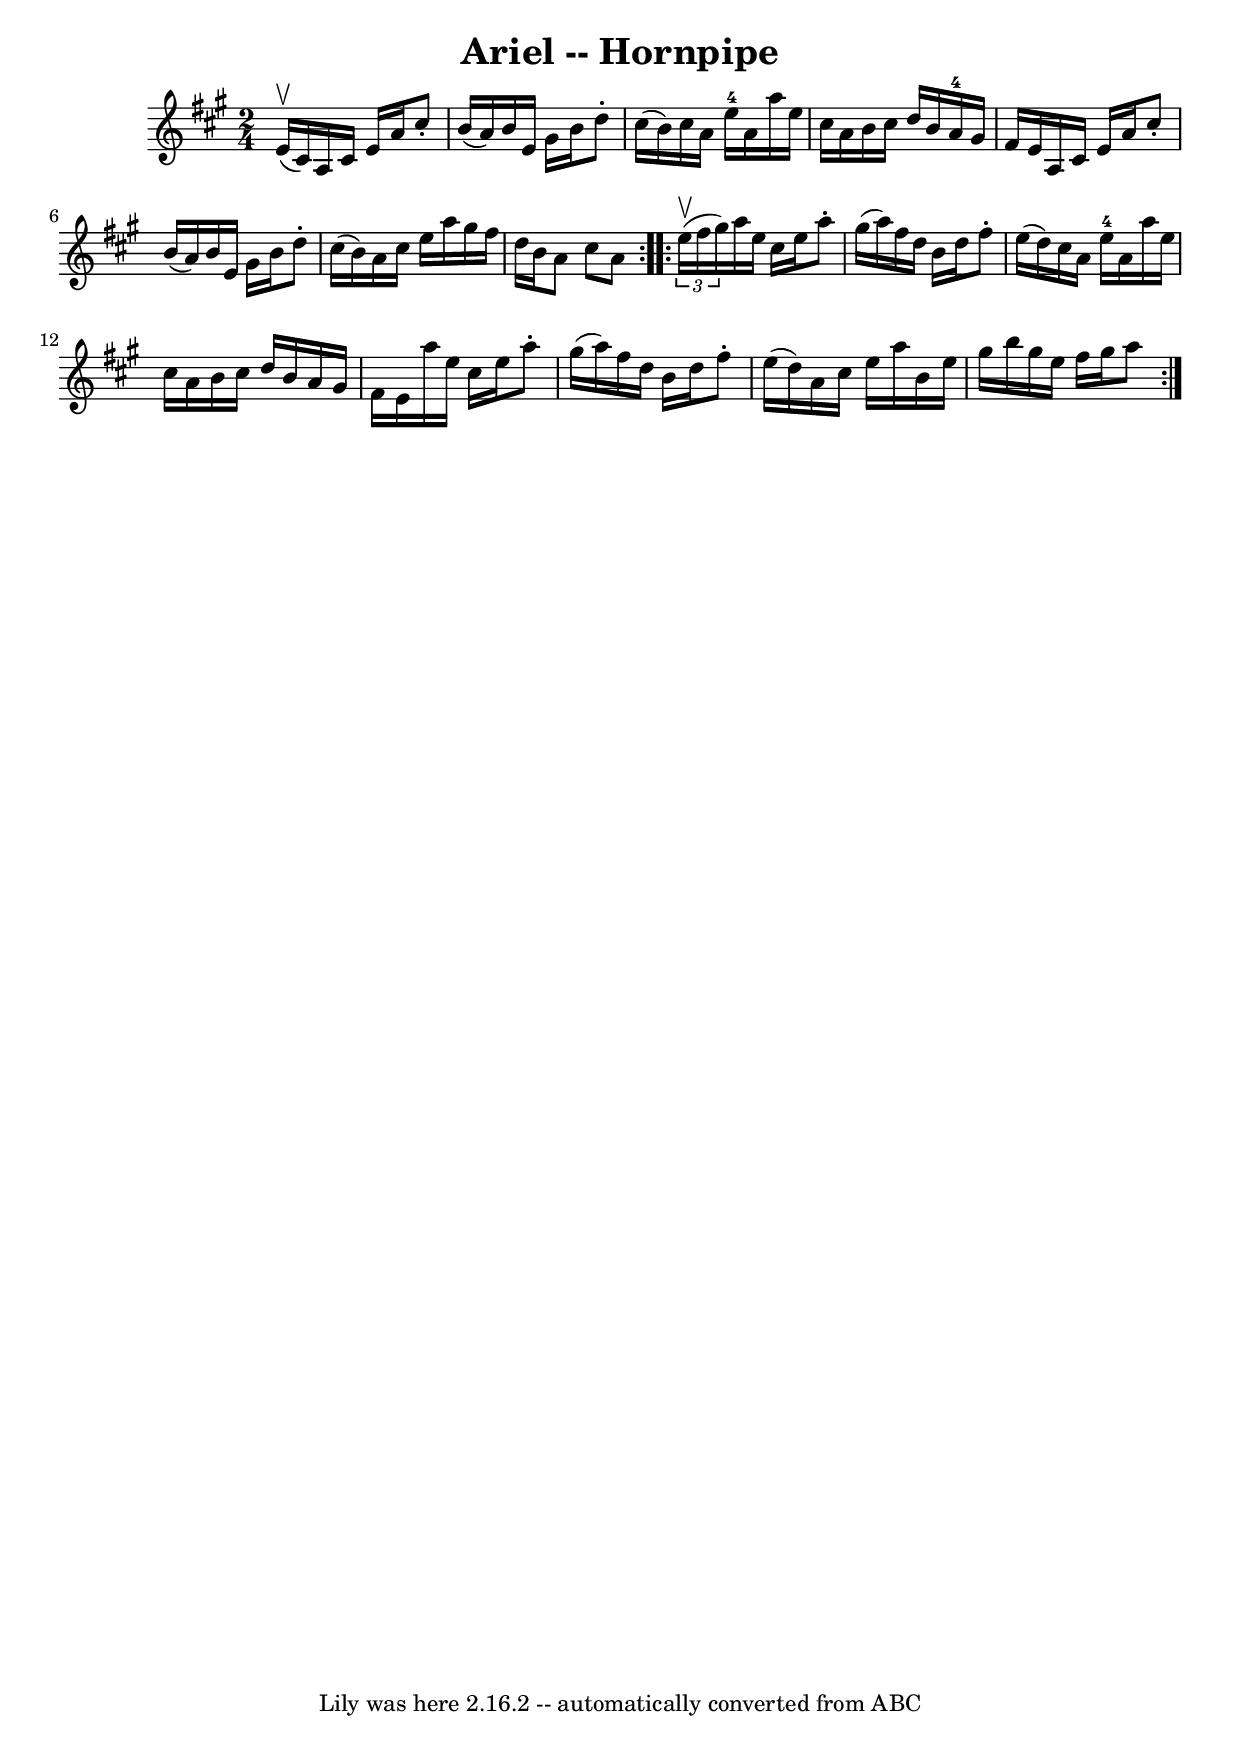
\version "2.7.40"
\include "Mammoth.ily"
\header {
	%% book = "Cole's 1000 Fiddle Tunes"
	crossRefNumber = "1"
	footnotes = ""
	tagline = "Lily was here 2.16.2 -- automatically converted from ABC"
	title = "Ariel -- Hornpipe"
}
voicedefault =  {
\set Score.defaultBarType = "empty"

\repeat volta 2 {
\time 2/4 \key a \major e'16 (^\upbow cis'16) |
 a16 cis'16 
 e'16 a'16 cis''8 -. b'16 (a'16) |
 b'16 e'16    
gis'16 b'16 d''8 -. cis''16 (b'16) |
 cis''16 a'16    
e''16-4 a'16 a''16 e''16 cis''16 a'16  |
 b'16    
cis''16 d''16 b'16 a'16-4 gis'16 fis'16 e'16  |
    
 a16 cis'16 e'16 a'16 cis''8 -. b'16 (a'16) |
 b'16 
 e'16 gis'16 b'16 d''8 -. cis''16 (b'16) |
 a'16    
cis''16 e''16 a''16 gis''16 fis''16 d''16 b'16  |
   
a'8 cis''8 a'8  }     \repeat volta 2 {   \times 2/3 { e''16 (^\upbow   
fis''16 gis''16) } |
 a''16 e''16 cis''16 e''16 a''8 
-. gis''16 (a''16) |
 fis''16 d''16 b'16 d''16    
fis''8 -. e''16 (d''16) |
 cis''16 a'16 e''16-4 a'16 
 a''16 e''16 cis''16 a'16  |
 b'16 cis''16 d''16    
b'16 a'16 gis'16 fis'16 e'16  |
 a''16 e''16    
cis''16 e''16 a''8 -. gis''16 (a''16) |
 fis''16 d''16 
 b'16 d''16 fis''8 -. e''16 (d''16) |
 a'16 cis''16  
 e''16 a''16 b'16 e''16 gis''16 b''16  |
 gis''16    
e''16 fis''16 gis''16 a''8  }   
}

\score{
    <<

	\context Staff="default"
	{
	    \voicedefault 
	}

    >>
	\layout {
	}
	\midi {}
}
